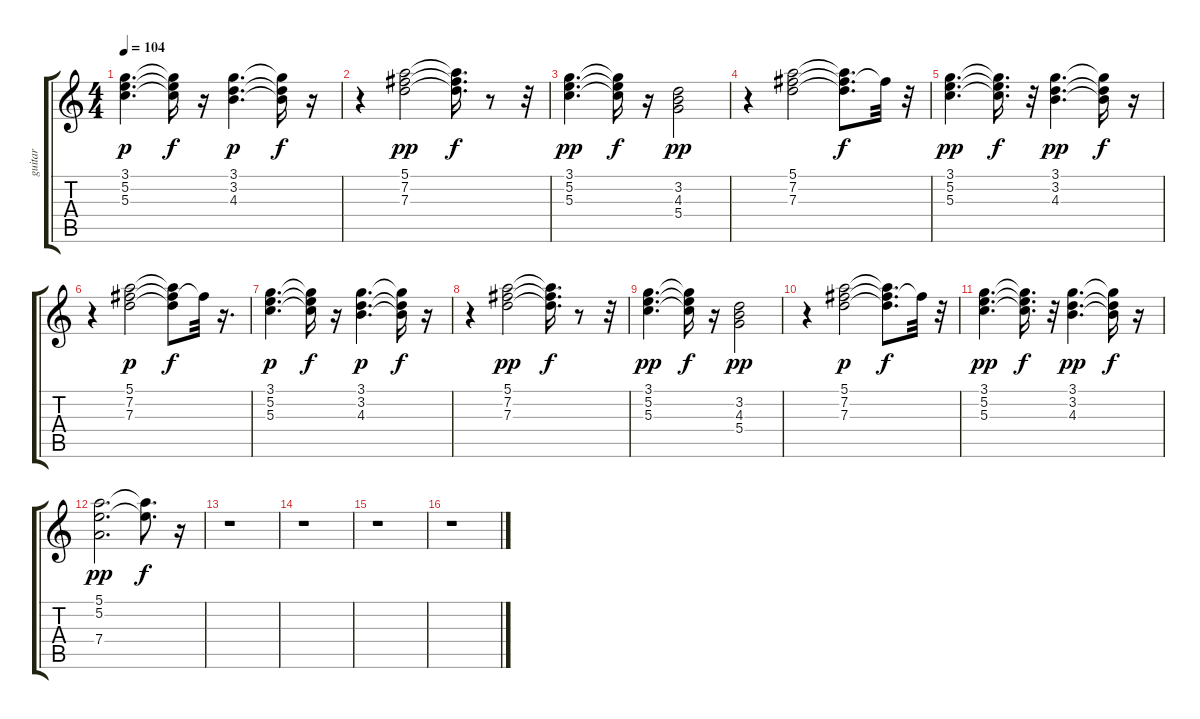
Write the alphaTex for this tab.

\track ("guitar" "guitar") {instrument overdrivenguitar}
\staff {score tabs}
\tuning (E4 B3 G3 D3 A2 E2) {hide}
\ts (4 4)
\tempo 104
\clef g2
\ks c
(3.1 5.2 5.3).4{d dy p} (3.1{t} 5.2{t} 5.3{t}).16{dy f} r.16 (3.1 3.2 4.3).4{d dy p} (3.1{t} 3.2{t} 4.3{t}).16{dy f} r.16 |
r.4 (5.1 7.2 7.3).2{dy pp} (5.1{t} 7.2{t} 7.3{t}).16{d dy f} r.8 r.32 |
(3.1 5.2 5.3).4{d dy pp} (3.1{t} 5.2{t} 5.3{t}).16{dy f} r.16 (3.2 4.3 5.4).2{dy pp} |
r.4 (5.1 7.2 7.3).2 (5.1{t} 7.2{t} 7.3{t}).8{d dy f} 7.2{t}.32 r.32 |
(3.1 5.2 5.3).4{d dy pp} (3.1{t} 5.2{t} 5.3{t}).16{d dy f} r.32 (3.1 3.2 4.3).4{d dy pp} (3.1{t} 3.2{t} 4.3{t}).16{dy f} r.16 |
r.4 (5.1 7.2 7.3).2{dy p} (5.1{t} 7.2{t} 7.3{t}).8{dy f} 7.2{t}.32 r.16{d} |
(3.1 5.2 5.3).4{d dy p} (3.1{t} 5.2{t} 5.3{t}).16{dy f} r.16 (3.1 3.2 4.3).4{d dy p} (3.1{t} 3.2{t} 4.3{t}).16{dy f} r.16 |
r.4 (5.1 7.2 7.3).2{dy pp} (5.1{t} 7.2{t} 7.3{t}).16{d dy f} r.8 r.32 |
(3.1 5.2 5.3).4{d dy pp} (3.1{t} 5.2{t} 5.3{t}).16{dy f} r.16 (3.2 4.3 5.4).2{dy pp} |
r.4 (5.1 7.2 7.3).2{dy p} (5.1{t} 7.2{t} 7.3{t}).8{d dy f} 7.2{t}.32 r.32 |
(3.1 5.2 5.3).4{d dy pp} (3.1{t} 5.2{t} 5.3{t}).16{d dy f} r.32 (3.1 3.2 4.3).4{d dy pp} (3.1{t} 3.2{t} 4.3{t}).16{dy f} r.16 |
(5.1 5.2 7.4).2{d dy pp} (5.1{t} 5.2{t}).8{d dy f} r.16 |
r.1 |
r.1 |
r.1 |
r.1
